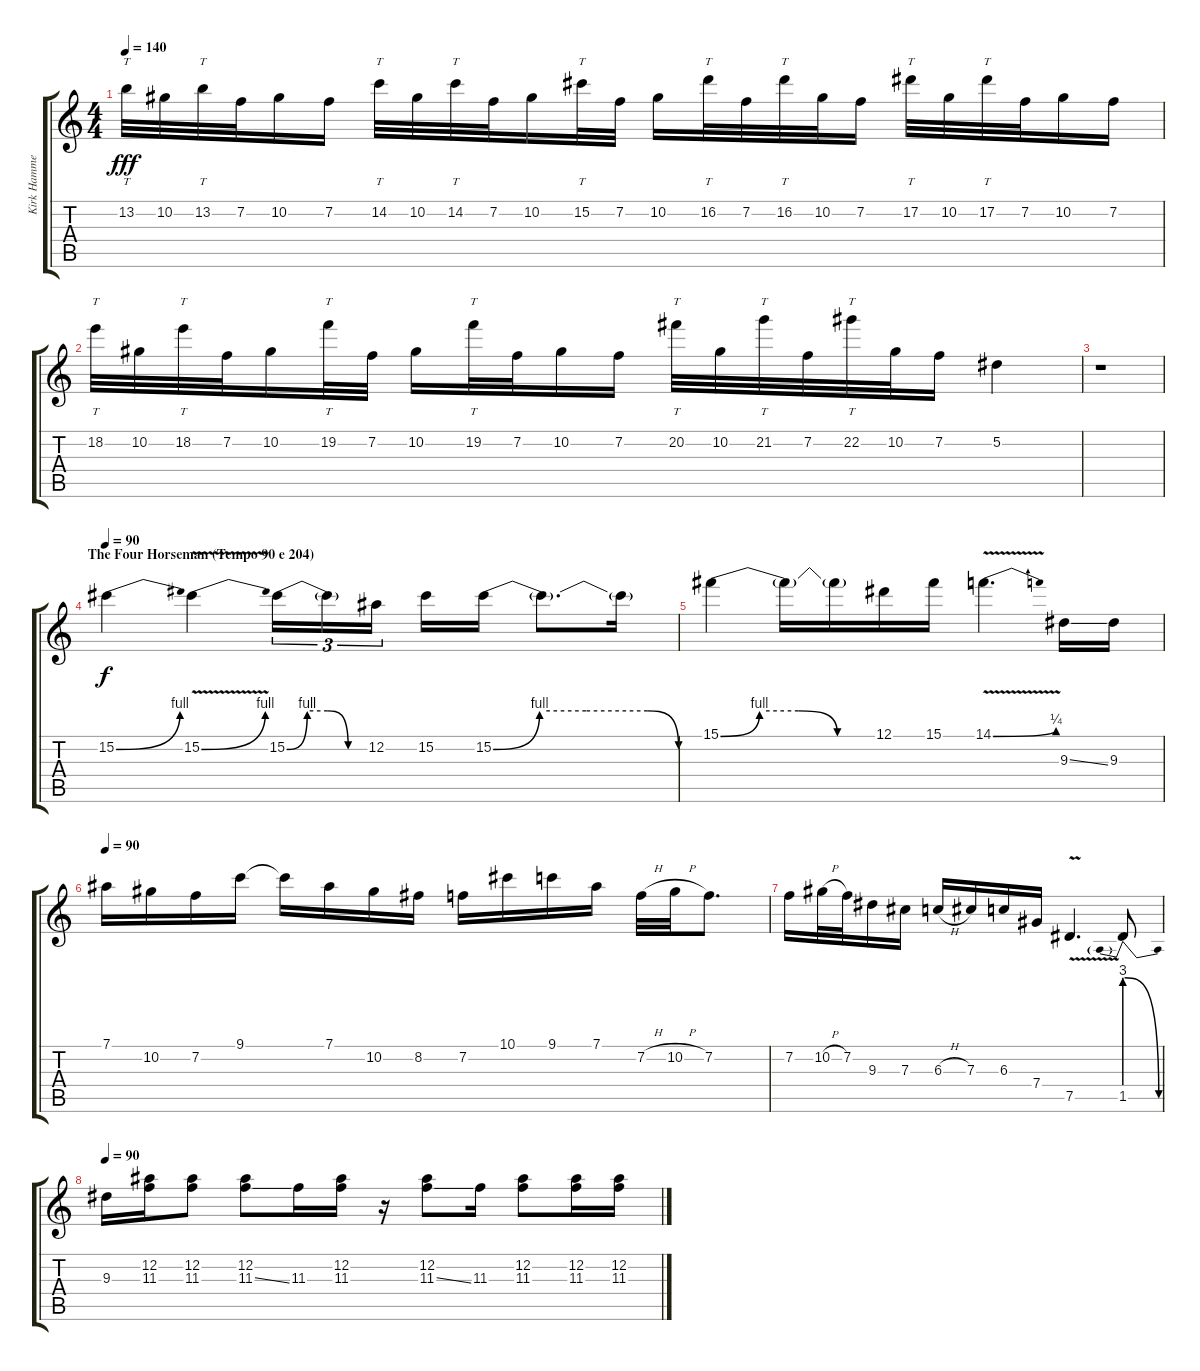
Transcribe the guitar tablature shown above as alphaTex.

\track ("Kirk Hammett (Distortion Guitar)" "Kirk Hamme") {instrument overdrivenguitar}
\staff {score tabs}
\tuning (Eb4 Bb3 Gb3 Db3 Ab2 Eb2) {hide}
\ts (4 4)
\tempo 140
\clef g2
\ks c
13.2.32{tt dy fff} 10.2.32 13.2.32{tt} 7.2.32 10.2.16 7.2.16 14.2.32{tt} 10.2.32 14.2.32{tt} 7.2.32 10.2.16 15.2.32{tt} 7.2.32 10.2.16 16.2.32{tt} 7.2.32 16.2.32{tt} 10.2.32 7.2.16 17.2.32{tt} 10.2.32 17.2.32{tt} 7.2.32 10.2.16 7.2.16 |
18.2.32{tt} 10.2.32 18.2.32{tt} 7.2.32 10.2.16 19.2.32{tt} 7.2.32 10.2.16 19.2.32{tt} 7.2.32 10.2.16 7.2.16 20.2.32{tt} 10.2.32 21.2.32{tt} 7.2.32 22.2.32{tt} 10.2.32 7.2.16 5.2.4 |
r.1 |
\section ("" "The Four Horseman (Tempo 90 e 204)")
\tempo 90
15.2{be (bend 0 0 60 4)}.4{dy f} 15.2{be (bend 0 0 60 4) v}.4 15.2{be (custom 0 0 15 4 30 4 45 0 60 0)}.16{tu (3 2)} 15.2{t}.16{tu (3 2)} 12.2.16{tu (3 2)} 15.2.16 15.2{be (custom 0 0 15 4 30 4 50 4 60 0)}.16 15.2{t}.8{d} 15.2{t}.16 |
15.1{be (custom 0 0 15 4 30 4 45 0 60 0)}.4 15.1{t}.16 15.1{t}.16 12.1.16 15.1.16 14.1{be (bend 0 0 60 1) v}.4{d} 9.3{ss}.16 9.3.16 |
\tempo 90
7.1.16 10.2.16 7.2.16 9.1.16 9.1{t}.16 7.1.16 10.2.16 8.2.16 7.2.16 10.1.16 9.1.16 7.1.16 7.2{h}.32 10.2{h}.32 7.2.8{d} |
7.2.16 10.2{h}.32 7.2.32 9.3.16 7.3.16 6.3{h}.16 7.3.16 6.3.16 7.4.16 7.5{v}.4{d} 1.5{be (prebendrelease 0 12 60 0)}.8 |
\tempo 90
9.3.16 (12.2 11.3).16 (12.2 11.3).8 (12.2 11.3{ss}).8 11.3.16 (12.2 11.3).16 r.16 (12.2 11.3{ss}).8 11.3.16 (12.2 11.3).8 (12.2 11.3).16 (12.2 11.3).16
